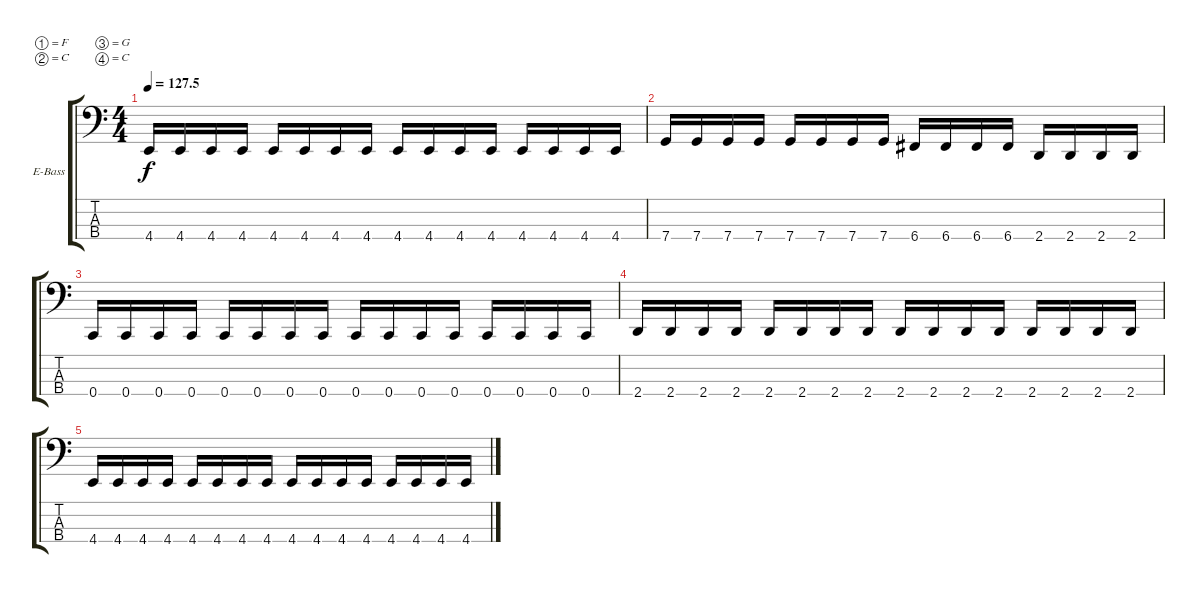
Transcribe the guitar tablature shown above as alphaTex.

\defaultSystemsLayout 4
\bracketExtendMode groupsimilarinstruments
\firstSystemTrackNameOrientation horizontal
\otherSystemsTrackNameOrientation horizontal
\track ("Electric Bass" "E-Bass") {instrument electricbassfinger}
\staff {score tabs}
\tuning (F2 C2 G1 C1)
\ts (4 4)
\tempo
127.5
\accidentals auto
\clef f4
\ottava regular
\simile none
\ks c
4.4.16{dy f} 4.4.16 4.4.16 4.4.16 4.4.16 4.4.16 4.4.16 4.4.16 4.4.16 4.4.16 4.4.16 4.4.16 4.4.16 4.4.16 4.4.16 4.4.16 |
7.4.16 7.4.16 7.4.16 7.4.16 7.4.16 7.4.16 7.4.16 7.4.16 6.4.16 6.4.16 6.4.16 6.4.16 2.4.16 2.4.16 2.4.16 2.4.16 |
0.4.16 0.4.16 0.4.16 0.4.16 0.4.16 0.4.16 0.4.16 0.4.16 0.4.16 0.4.16 0.4.16 0.4.16 0.4.16 0.4.16 0.4.16 0.4.16 |
2.4.16 2.4.16 2.4.16 2.4.16 2.4.16 2.4.16 2.4.16 2.4.16 2.4.16 2.4.16 2.4.16 2.4.16 2.4.16 2.4.16 2.4.16 2.4.16 |
4.4.16 4.4.16 4.4.16 4.4.16 4.4.16 4.4.16 4.4.16 4.4.16 4.4.16 4.4.16 4.4.16 4.4.16 4.4.16 4.4.16 4.4.16 4.4.16
